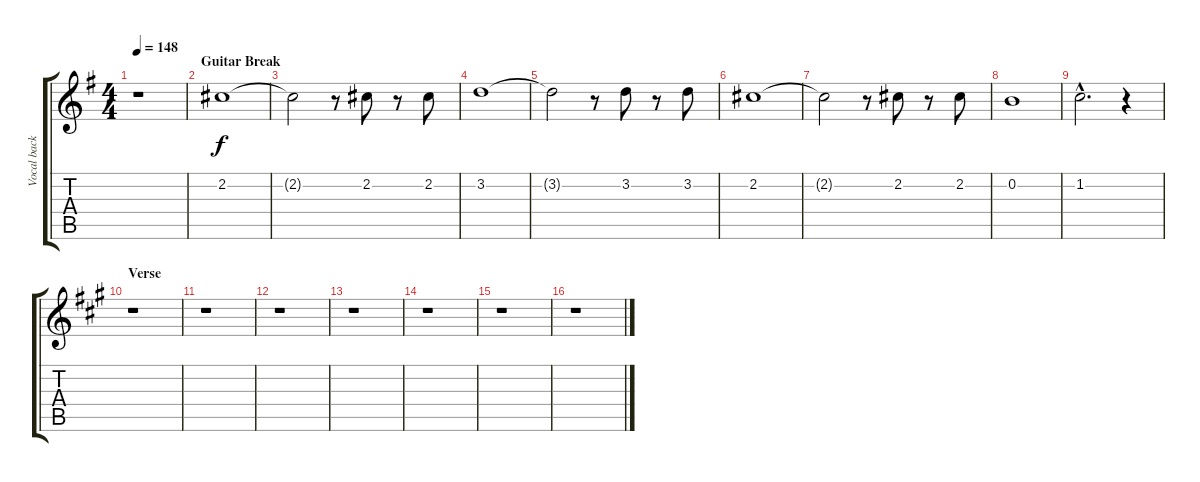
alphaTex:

\track ("Vocal backup (ten)" "Vocal back") {instrument electricguitarjazz}
\staff {score tabs}
\tuning (E4 B3 G3 D3 A2 E2) {hide}
\ts (4 4)
\tempo 148
\clef g2
\ks g
r.1{dy f} |
\section ("" "Guitar Break")
2.2.1 |
2.2{t}.2 r.8 2.2.8 r.8 2.2.8 |
3.2.1 |
3.2{t}.2 r.8 3.2.8 r.8 3.2.8 |
2.2.1 |
2.2{t}.2 r.8 2.2.8 r.8 2.2.8 |
0.2.1 |
1.2{hac}.2{d} r.4 |
\section ("" "Verse")
\ks a
r.1 |
r.1 |
r.1 |
r.1 |
r.1 |
r.1 |
r.1
